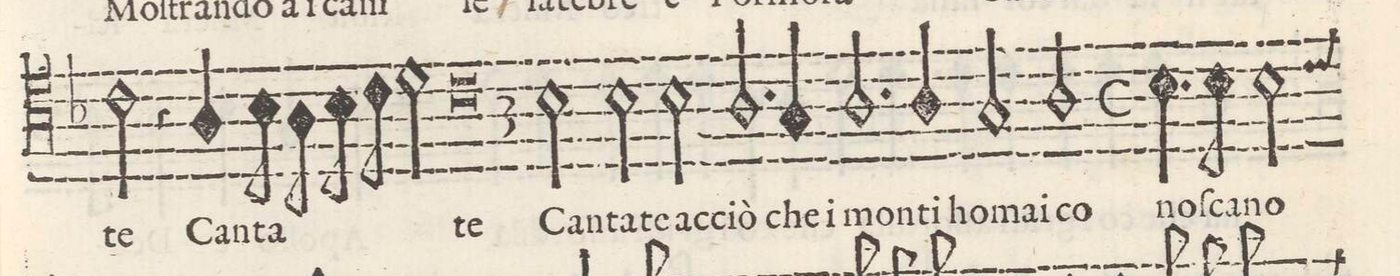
**kern	**text
*I"TENORE	*
*clefC4	*
*k[b-]	*
*met(C)	*
*M2/1	*
2c\	-te
4r	.
4A/	Can-
=13-	=13-
8B-\	-ta-
8A\	.
8B-\	.
8c\	.
2d\	.
0c	-te
=14-	=14-
=15-	=15-
*M3/2	*
*met(3)	*
2B-\	Can-
2B-\	-ta-
2B-\	-te ac-
=16-	=16-
2.A/	-ciò
4G/	che i
2.A/	mon-
=17-	=17-
4A/	-ti ho-
2G/	-mai-
2A/	-co
=18-	=18-
*M2/1	*
*met(C)	*
*mmet(c)	*
4.B-\	noſ-
8B-\	-ca-
2B-\	-no
*-	*-
